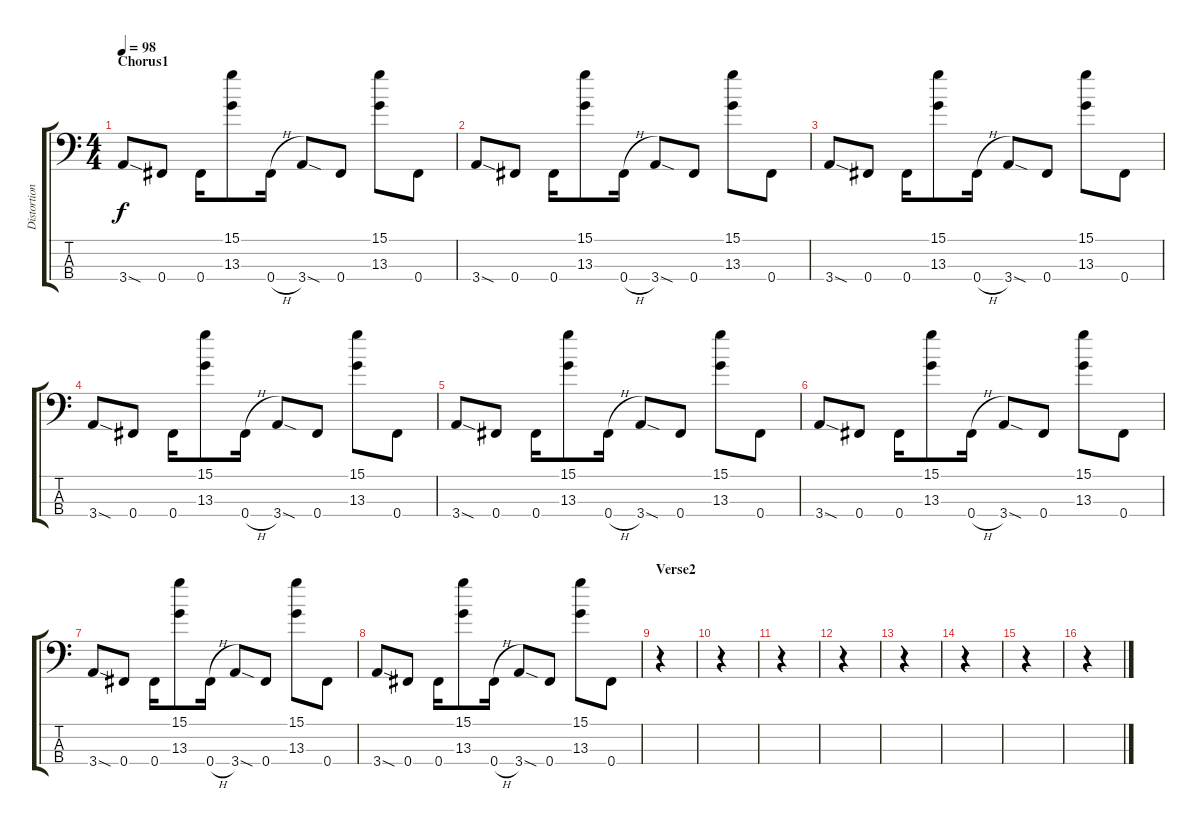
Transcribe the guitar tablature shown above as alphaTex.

\track ("Distortion Guitar1" "Distortion") {instrument distortionguitar}
\staff {score tabs}
\tuning (E3 B2 Gb2 Gb1) {hide}
\ts (4 4)
\section ("" "Chorus1")
\tempo 98
\clef f4
\ks c
3.4{sod}.8{dy f} 0.4.8 0.4.16 (15.1 13.3).8 0.4{h}.16 3.4{sod}.8 0.4.8 (15.1 13.3).8 0.4.8 |
3.4{sod}.8 0.4.8 0.4.16 (15.1 13.3).8 0.4{h}.16 3.4{sod}.8 0.4.8 (15.1 13.3).8 0.4.8 |
3.4{sod}.8 0.4.8 0.4.16 (15.1 13.3).8 0.4{h}.16 3.4{sod}.8 0.4.8 (15.1 13.3).8 0.4.8 |
3.4{sod}.8 0.4.8 0.4.16 (15.1 13.3).8 0.4{h}.16 3.4{sod}.8 0.4.8 (15.1 13.3).8 0.4.8 |
3.4{sod}.8 0.4.8 0.4.16 (15.1 13.3).8 0.4{h}.16 3.4{sod}.8 0.4.8 (15.1 13.3).8 0.4.8 |
3.4{sod}.8 0.4.8 0.4.16 (15.1 13.3).8 0.4{h}.16 3.4{sod}.8 0.4.8 (15.1 13.3).8 0.4.8 |
3.4{sod}.8 0.4.8 0.4.16 (15.1 13.3).8 0.4{h}.16 3.4{sod}.8 0.4.8 (15.1 13.3).8 0.4.8 |
3.4{sod}.8 0.4.8 0.4.16 (15.1 13.3).8 0.4{h}.16 3.4{sod}.8 0.4.8 (15.1 13.3).8 0.4.8 |
\section ("" "Verse2")
r.4 |
r.4 |
r.4 |
r.4 |
r.4 |
r.4 |
r.4 |
r.4
